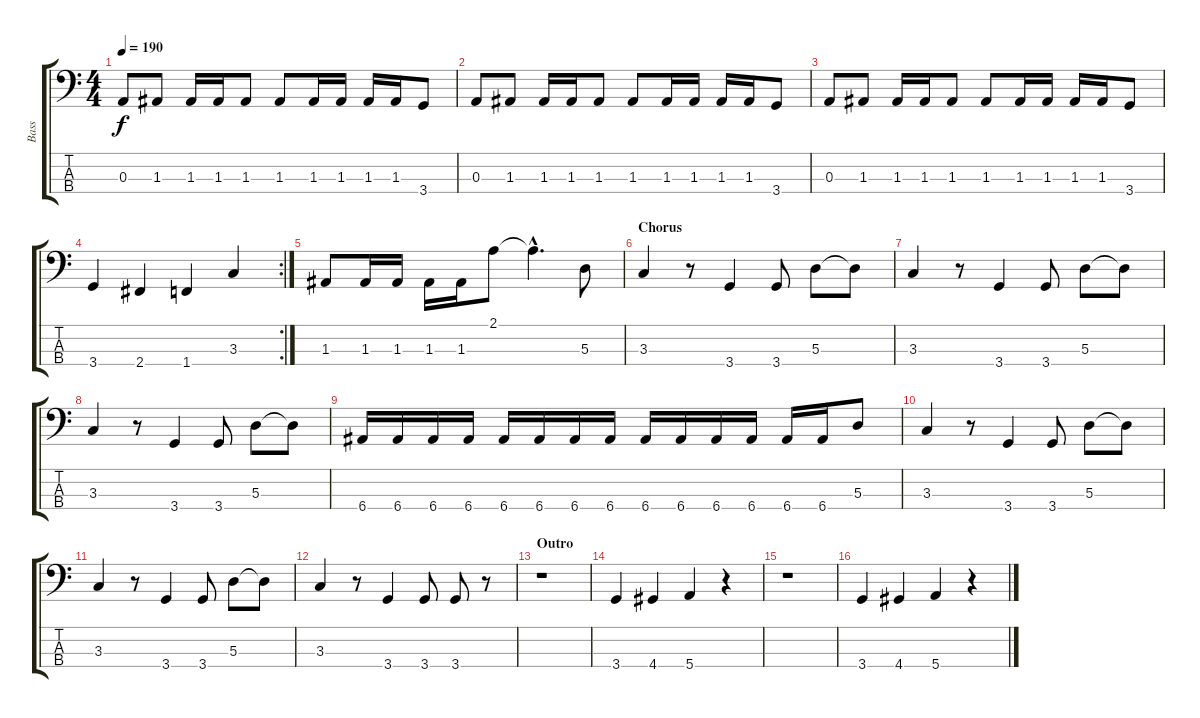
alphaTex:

\track ("Bass" "Bass") {instrument electricbassfinger}
\staff {score tabs}
\tuning (G2 D2 A1 E1) {hide}
\ts (4 4)
\tempo 190
\clef f4
\ks c
0.3.8{dy f} 1.3.8 1.3.16 1.3.16 1.3.8 1.3.8 1.3.16 1.3.16 1.3.16 1.3.16 3.4.8 |
0.3.8 1.3.8 1.3.16 1.3.16 1.3.8 1.3.8 1.3.16 1.3.16 1.3.16 1.3.16 3.4.8 |
0.3.8 1.3.8 1.3.16 1.3.16 1.3.8 1.3.8 1.3.16 1.3.16 1.3.16 1.3.16 3.4.8 |
\rc 2
3.4.4 2.4.4 1.4.4 3.3.4 |
1.3.8 1.3.16 1.3.16 1.3.16 1.3.16 2.1.8 2.1{hac t}.4{d} 5.3.8 |
\section ("" "Chorus")
3.3.4 r.8 3.4.4 3.4.8 5.3.8 5.3{t}.8 |
3.3.4 r.8 3.4.4 3.4.8 5.3.8 5.3{t}.8 |
3.3.4 r.8 3.4.4 3.4.8 5.3.8 5.3{t}.8 |
6.4.16 6.4.16 6.4.16 6.4.16 6.4.16 6.4.16 6.4.16 6.4.16 6.4.16 6.4.16 6.4.16 6.4.16 6.4.16 6.4.16 5.3.8 |
3.3.4 r.8 3.4.4 3.4.8 5.3.8 5.3{t}.8 |
3.3.4 r.8 3.4.4 3.4.8 5.3.8 5.3{t}.8 |
3.3.4 r.8 3.4.4 3.4.8 3.4.8 r.8 |
\section ("" "Outro")
r.1 |
3.4.4 4.4.4 5.4.4 r.4 |
r.1 |
3.4.4 4.4.4 5.4.4 r.4
